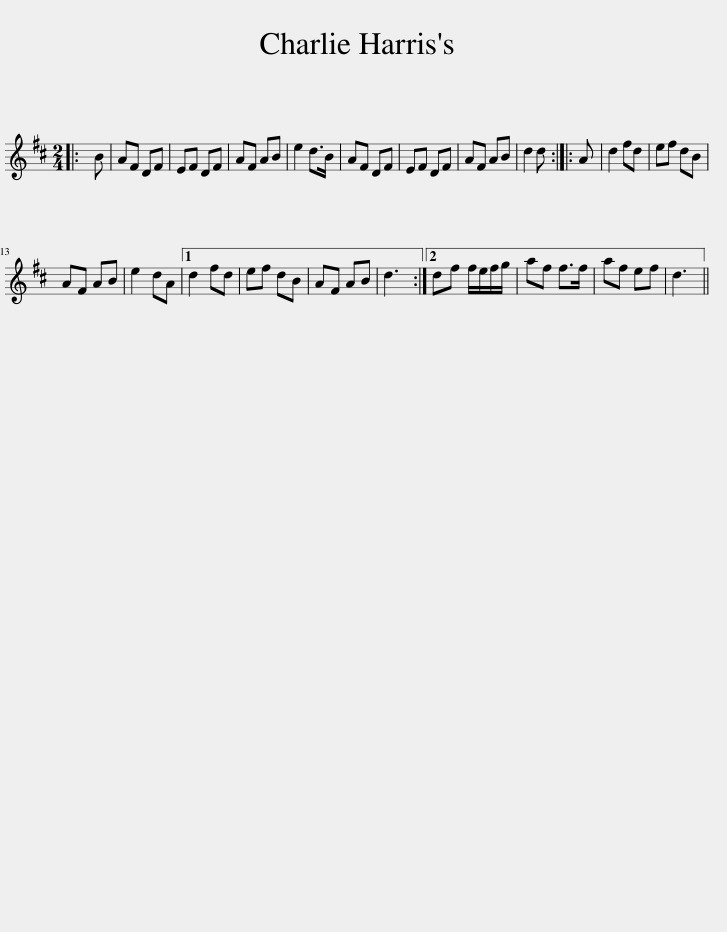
X:1
L:1/8
M:2/4
I:linebreak $
K:D
V:1 treble
V:1
|: B | AF DF | EF DF | AF AB | e2 d>B | %5
 AF DF | EF DF | AF AB | d2 d :: A | %10
 d2 fd | ef dB |$ AF AB | e2 dA |1 d2 fd | %15
 ef dB | AF AB | d3 :|2 df f/e/f/g/ | af f>f | %20
 af ef | d3 || %22
